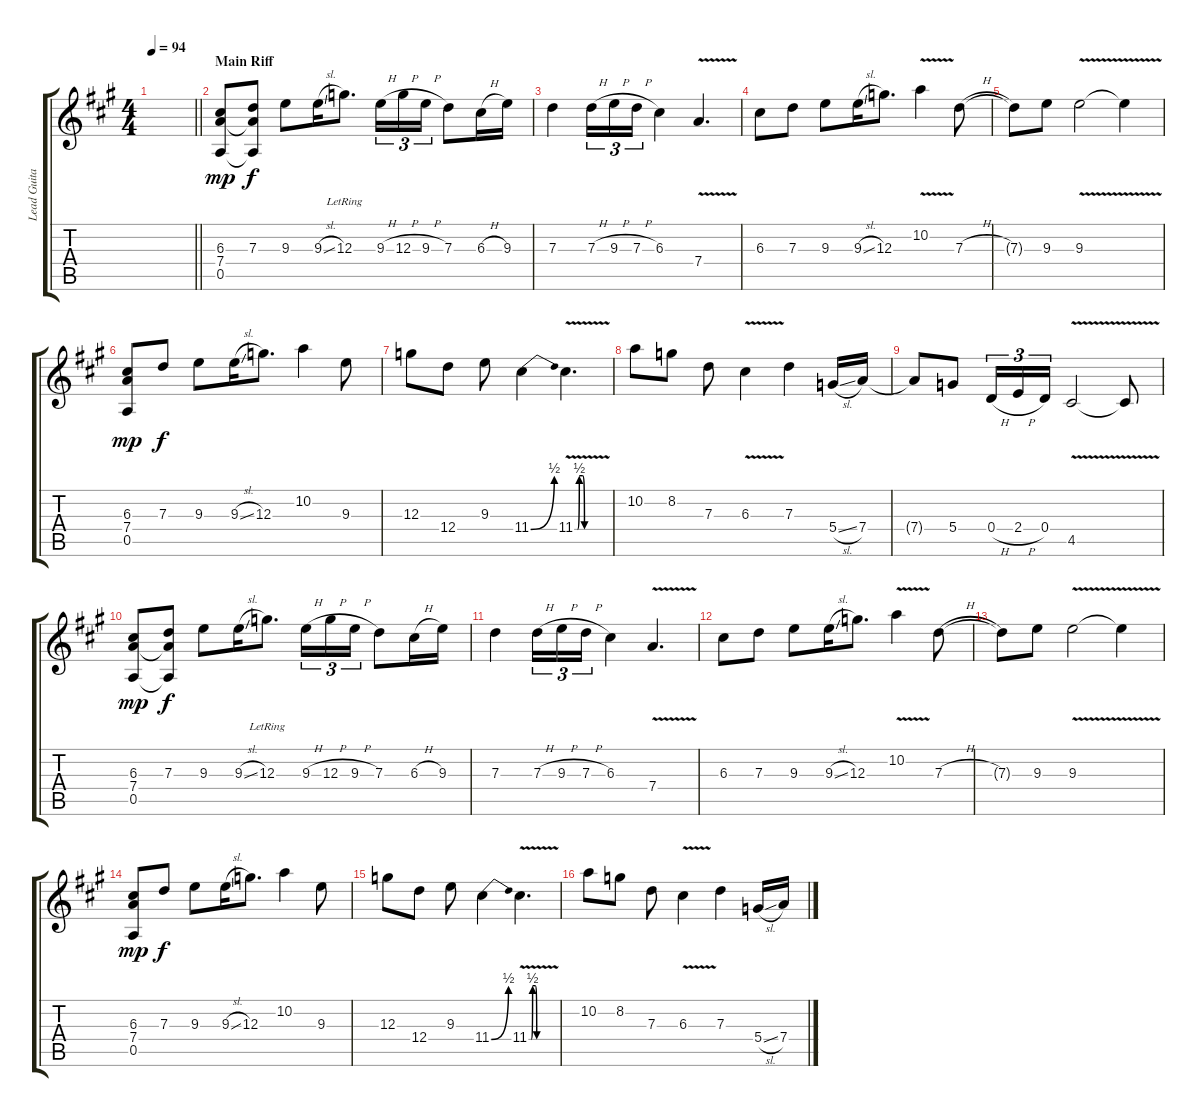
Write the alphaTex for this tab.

\track ("Lead Guitar" "Lead Guita") {instrument overdrivenguitar}
\staff {score tabs}
\tuning (E4 B3 G3 D3 A2 E2) {hide}
\ts (4 4)
\tempo 94
\clef g2
\barLineRight lightlight
\ks a
|
\section ("" "Main Riff")
(6.3 7.4 0.5).8{dy mp} (7.3 7.4{t} 0.5{t}).8{dy f} 9.3.8 9.3{sl}.16 12.3{lr}.8{d} 9.3{h}.16{tu (3 2)} 12.3{h}.16{tu (3 2)} 9.3{h}.16{tu (3 2)} 7.3.8 6.3{h}.16 9.3.16 |
7.3.4 7.3{h}.16{tu (3 2)} 9.3{h}.16{tu (3 2)} 7.3{h}.16{tu (3 2)} 6.3.4 7.4{v}.4{d} |
6.3.8 7.3.8 9.3.8 9.3{sl}.16 12.3.8{d} 10.2{v}.4 7.3{h}.8 |
7.3{t}.8 9.3.8 9.3{v}.2 9.3{t}.4 |
(6.3 7.4 0.5).8{dy mp} 7.3.8{dy f} 9.3.8 9.3{sl}.16 12.3.8{d} 10.2.4 9.3.8 |
12.3.8 12.4.8 9.3.8 11.4{be (bend 0 0 60 2)}.4 11.4{be (custom 0 0 5 0 8 2 14 2 17 0 27 0 31 0 41 0 47 0 50 0 55 0 60 0) v}.4{d} |
10.2.8 8.2.8 7.3.8 6.3{v}.4 7.3.4 5.4{sl}.16 7.4.16 |
7.4{t}.8 5.4.8 0.4{h}.16{tu (3 2)} 2.4{h}.16{tu (3 2) beam merge} 0.4.16{tu (3 2)} 4.5{v}.2 4.5{t}.8 |
(6.3 7.4 0.5).8{dy mp} (7.3 7.4{t} 0.5{t}).8{dy f} 9.3.8 9.3{sl}.16 12.3{lr}.8{d} 9.3{h}.16{tu (3 2)} 12.3{h}.16{tu (3 2)} 9.3{h}.16{tu (3 2)} 7.3.8 6.3{h}.16 9.3.16 |
7.3.4 7.3{h}.16{tu (3 2)} 9.3{h}.16{tu (3 2)} 7.3{h}.16{tu (3 2)} 6.3.4 7.4{v}.4{d} |
6.3.8 7.3.8 9.3.8 9.3{sl}.16 12.3.8{d} 10.2{v}.4 7.3{h}.8 |
7.3{t}.8 9.3.8 9.3{v}.2 9.3{t}.4 |
(6.3 7.4 0.5).8{dy mp} 7.3.8{dy f} 9.3.8 9.3{sl}.16 12.3.8{d} 10.2.4 9.3.8 |
12.3.8 12.4.8 9.3.8 11.4{be (bend 0 0 60 2)}.4 11.4{be (custom 0 0 5 0 8 2 14 2 17 0 27 0 31 0 41 0 47 0 50 0 55 0 60 0) v}.4{d} |
10.2.8 8.2.8 7.3.8 6.3{v}.4 7.3.4 5.4{sl}.16 7.4.16
